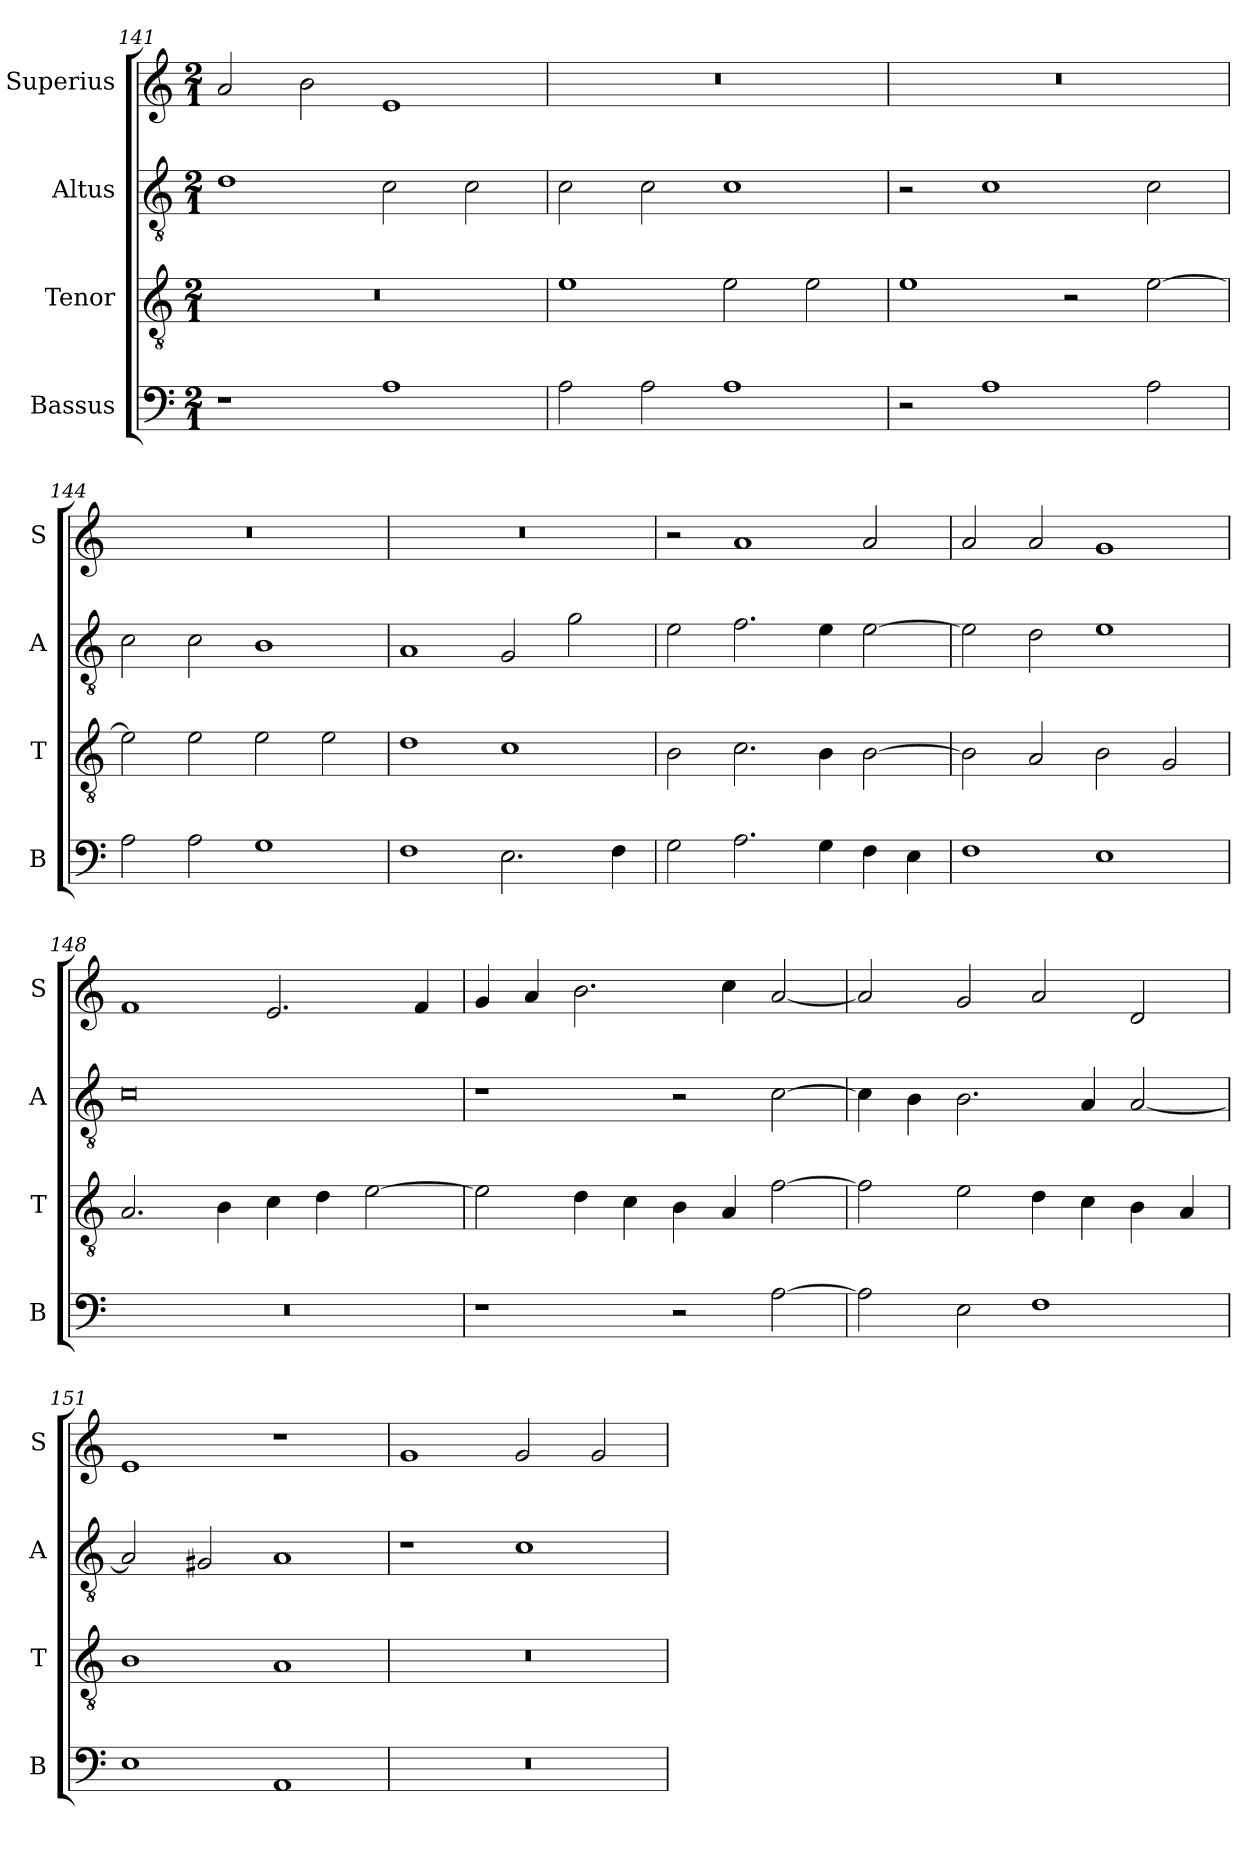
**kern	**kern	**kern	**kern
*part4	*part3	*part2	*part1
*staff4	*staff3	*staff2	*staff1
*I"Bassus	*I"Tenor	*I"Altus	*I"Superius
*I'B	*I'T	*I'A	*I'S
*clefF4	*clefGv2	*clefGv2	*clefG2
*k[]	*k[]	*k[]	*k[]
*C:	*C:	*C:	*C:
*M2/1	*M2/1	*M2/1	*M2/1
=141	=141	=141	=141
1r	0r	1d	2a
.	.	.	2b
1A	.	2c	1e
.	.	2c	.
=142	=142	=142	=142
2A	1e	2c	0r
2A	.	2c	.
1A	2e	1c	.
.	2e	.	.
=143	=143	=143	=143
2r	1e	2r	0r
1A	.	1c	.
.	2r	.	.
2A	[2e	2c	.
=144	=144	=144	=144
2A	2e]	2c	0r
2A	2e	2c	.
1G	2e	1B	.
.	2e	.	.
=145	=145	=145	=145
1F	1d	1A	0r
2.E	1c	2G	.
.	.	2g	.
4F	.	.	.
=146	=146	=146	=146
2G	2B	2e	2r
2.A	2.c	2.f	1a
4G	4B	4e	.
4F	[2B	[2e	2a
4E	.	.	.
=147	=147	=147	=147
1F	2B]	2e]	2a
.	2A	2d	2a
1E	2B	1e	1g
.	2G	.	.
=148	=148	=148	=148
0r	2.A	0c	1f
.	4B	.	.
.	4c	.	2.e
.	4d	.	.
.	[2e	.	.
.	.	.	4f
=149	=149	=149	=149
1r	2e]	1r	4g
.	.	.	4a
.	4d	.	2.b
.	4c	.	.
2r	4B	2r	.
.	4A	.	4cc
[2A	[2f	[2c	[2a
=150	=150	=150	=150
2A]	2f]	4c]	2a]
.	.	4B	.
2E	2e	2.B	2g
1F	4d	.	2a
.	4c	4A	.
.	4B	[2A	2d
.	4A	.	.
=151	=151	=151	=151
1E	1B	2A]	1e
.	.	2G#X	.
1AA	1A	1A	1r
=152	=152	=152	=152
0r	0r	1r	1g
.	.	1c	2g
.	.	.	2g
=	=	=	=
*-	*-	*-	*-
